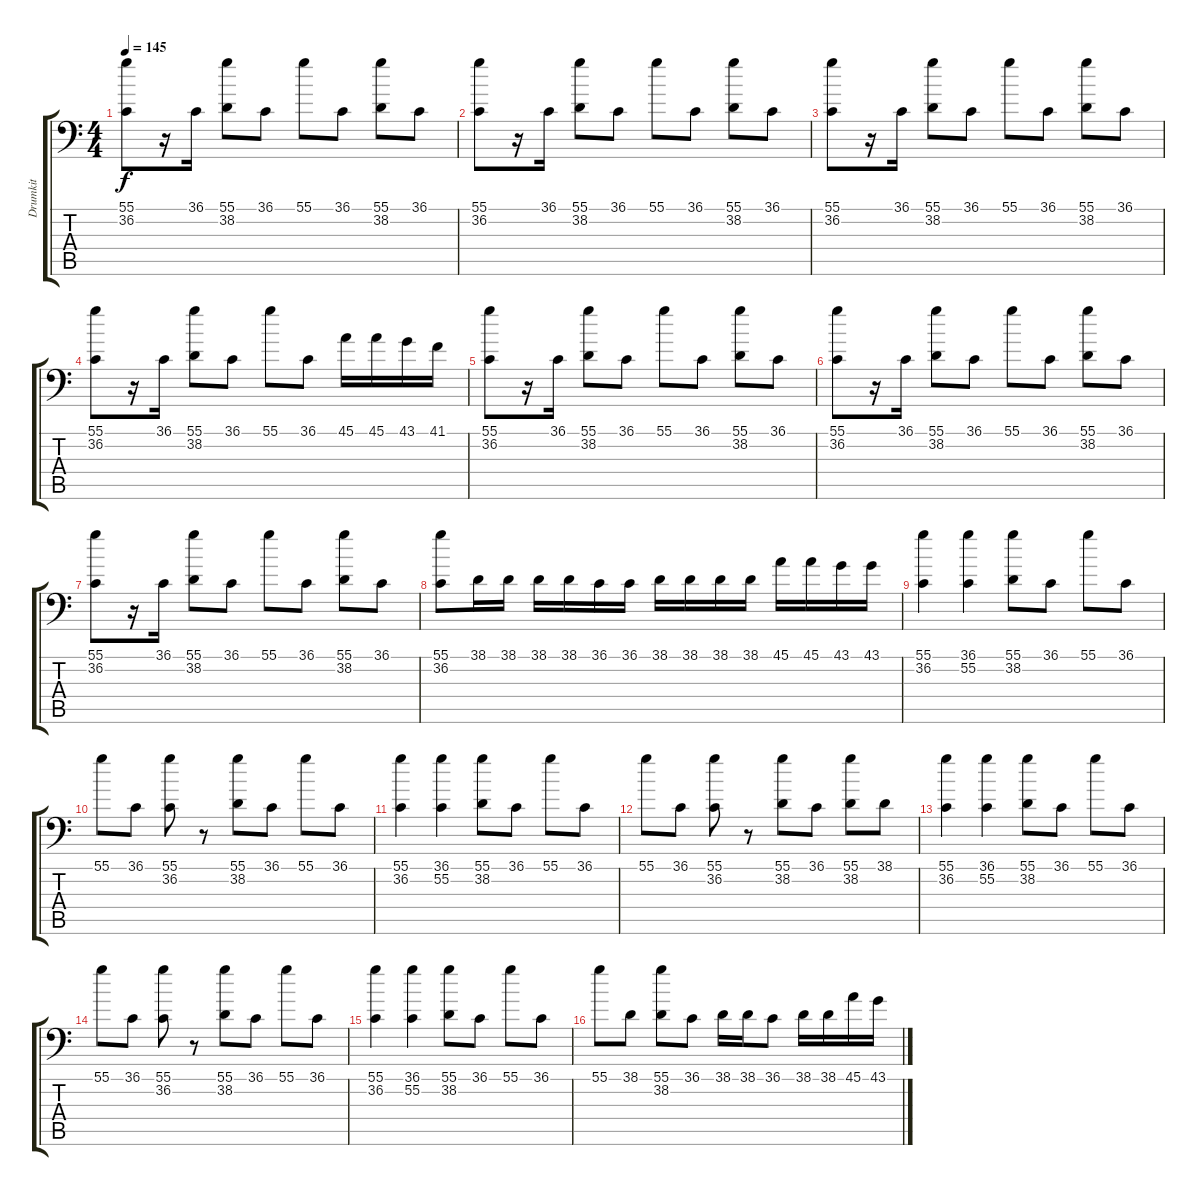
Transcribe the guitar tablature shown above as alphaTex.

\track ("Drumkit" "Drumkit") {instrument acousticgrandpiano}
\staff {score tabs}
\tuning (C-1 C-1 C-1 C-1 C-1 C-1) {hide}
\ts (4 4)
\tempo 145
\clef f4
\ks c
(55.1 36.2).8{dy f} r.16 36.1.16 (55.1 38.2).8 36.1.8 55.1.8 36.1.8 (55.1 38.2).8 36.1.8 |
(55.1 36.2).8 r.16 36.1.16 (55.1 38.2).8 36.1.8 55.1.8 36.1.8 (55.1 38.2).8 36.1.8 |
(55.1 36.2).8 r.16 36.1.16 (55.1 38.2).8 36.1.8 55.1.8 36.1.8 (55.1 38.2).8 36.1.8 |
(55.1 36.2).8 r.16 36.1.16 (55.1 38.2).8 36.1.8 55.1.8 36.1.8 45.1.16 45.1.16 43.1.16 41.1.16 |
(55.1 36.2).8 r.16 36.1.16 (55.1 38.2).8 36.1.8 55.1.8 36.1.8 (55.1 38.2).8 36.1.8 |
(55.1 36.2).8 r.16 36.1.16 (55.1 38.2).8 36.1.8 55.1.8 36.1.8 (55.1 38.2).8 36.1.8 |
(55.1 36.2).8 r.16 36.1.16 (55.1 38.2).8 36.1.8 55.1.8 36.1.8 (55.1 38.2).8 36.1.8 |
(55.1 36.2).8 38.1.16 38.1.16 38.1.16 38.1.16 36.1.16 36.1.16 38.1.16 38.1.16 38.1.16 38.1.16 45.1.16 45.1.16 43.1.16 43.1.16 |
(55.1 36.2).4 (36.1 55.2).4 (55.1 38.2).8 36.1.8 55.1.8 36.1.8 |
55.1.8 36.1.8 (55.1 36.2).8 r.8 (55.1 38.2).8 36.1.8 55.1.8 36.1.8 |
(55.1 36.2).4 (36.1 55.2).4 (55.1 38.2).8 36.1.8 55.1.8 36.1.8 |
55.1.8 36.1.8 (55.1 36.2).8 r.8 (55.1 38.2).8 36.1.8 (55.1 38.2).8 38.1.8 |
(55.1 36.2).4 (36.1 55.2).4 (55.1 38.2).8 36.1.8 55.1.8 36.1.8 |
55.1.8 36.1.8 (55.1 36.2).8 r.8 (55.1 38.2).8 36.1.8 55.1.8 36.1.8 |
(55.1 36.2).4 (36.1 55.2).4 (55.1 38.2).8 36.1.8 55.1.8 36.1.8 |
55.1.8 38.1.8 (55.1 38.2).8 36.1.8 38.1.16 38.1.16 36.1.8 38.1.16 38.1.16 45.1.16 43.1.16
